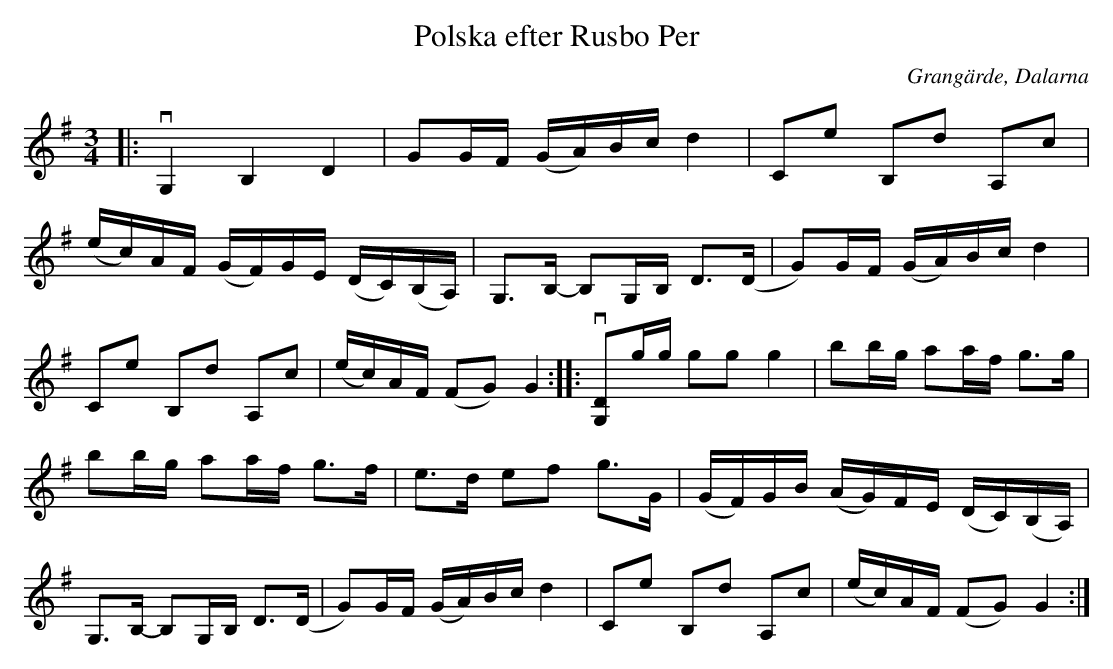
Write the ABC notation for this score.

X:1
T:Polska efter Rusbo Per
O:Grangärde, Dalarna
L:1/16
M:3/4
K:G
|:v G,4 B,4 D4 | G2GF (GA)Bc d4 | C2e2 B,2d2 A,2c2 |
(ec)AF (GF)GE (DC)(B,A,) | G,2>B,2- B,2G,B, D2>(D2 | G2)GF (GA)Bc d4 |
C2e2 B,2d2 A,2c2 | (ec)AF (F2G2) G4 :: v [G,D]2gg g2g2 g4 | b2bg a2af g2>g2 |
b2bg a2af g2>f2 | e2>d2 e2f2 g2>G2 | (GF)GB (AG)FE (DC)(B,A,) |
G,2>B,2- B,2G,B, D2>(D2 | G2)GF (GA)Bc d4 | C2e2 B,2d2 A,2c2 | (ec)AF (F2G2) G4 :|
